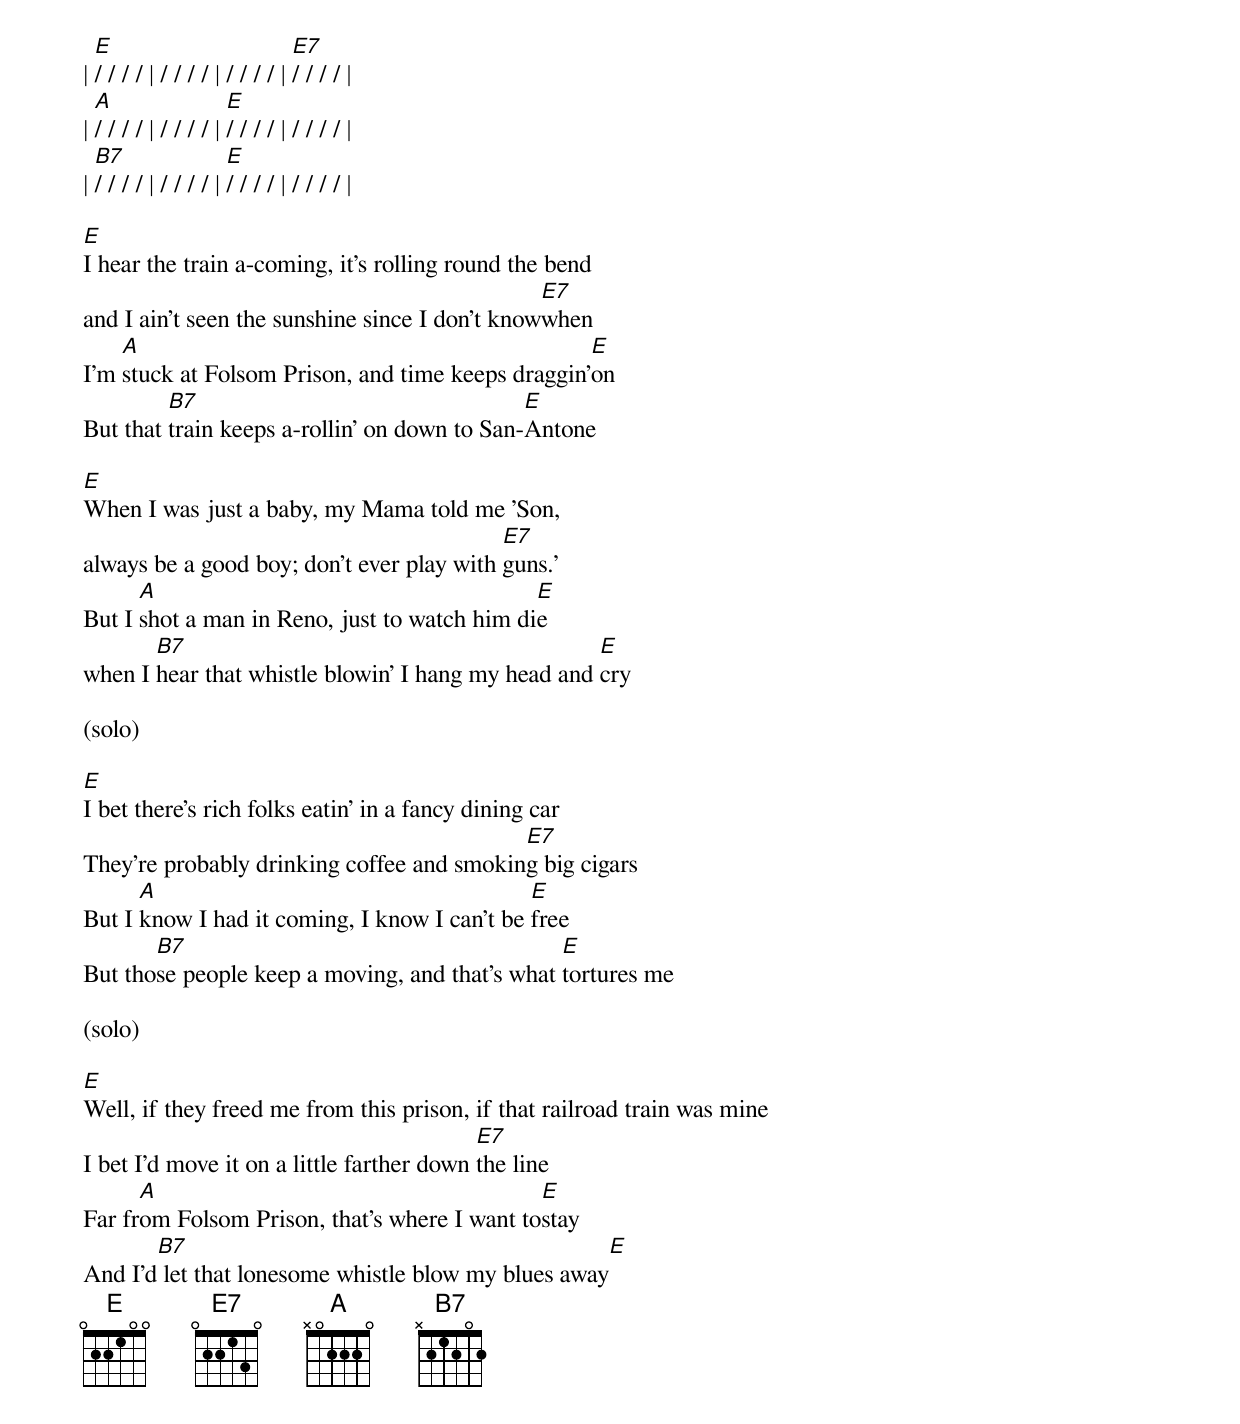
| [E]/ / / / | / / / / | / / / / | [E7]/ / / / |
| [A]/ / / / | / / / / | [E]/ / / / | / / / / |
| [B7]/ / / / | / / / / | [E]/ / / / | / / / / |

[E]I hear the train a-coming, it's rolling round the bend
and I ain't seen the sunshine since I don't know[E7]when
I'm [A]stuck at Folsom Prison, and time keeps draggin'[E]on
But that [B7]train keeps a-rollin' on down to San-[E]Antone

[E]When I was just a baby, my Mama told me 'Son,
always be a good boy; don't ever play with [E7]guns.'
But I [A]shot a man in Reno, just to watch him di[E]e
when I [B7]hear that whistle blowin' I hang my head and [E]cry

(solo)

[E]I bet there's rich folks eatin' in a fancy dining car
They're probably drinking coffee and smokin[E7]g big cigars
But I [A]know I had it coming, I know I can't be [E]free
But tho[B7]se people keep a moving, and that's what [E]tortures me

(solo)

[E]Well, if they freed me from this prison, if that railroad train was mine
I bet I'd move it on a little farther down [E7]the line
Far fr[A]om Folsom Prison, that's where I want to[E]stay
And I'd[B7] let that lonesome whistle blow my blues away[E]
